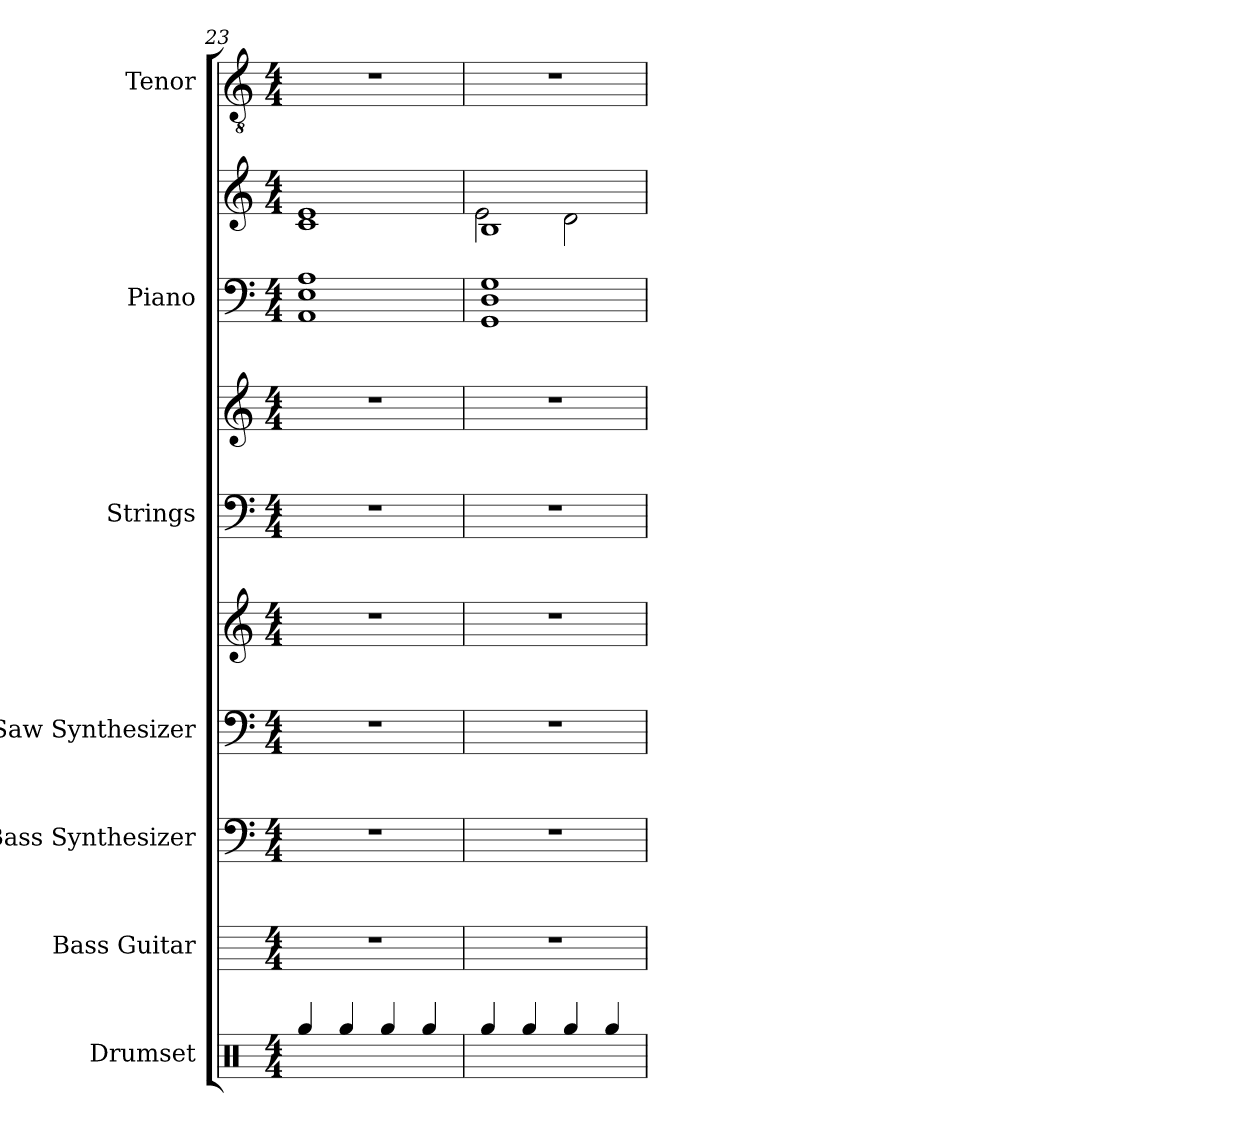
**kern	**kern	**kern	**kern	**kern	**kern	**kern	**kern	**kern	**kern
*part7	*part6	*part5	*part4	*part4	*part3	*part3	*part2	*part2	*part1
*staff10	*staff9	*staff8	*staff7	*staff6	*staff5	*staff4	*staff3	*staff2	*staff1
*I"Drumset	*I"Bass Guitar	*I"Bass Synthesizer	*I"Saw Synthesizer	*	*I"Strings	*	*I"Piano	*	*I"Tenor
*I'D. Set	*I'B. Guit.	*I'Synth.	*I'Synth.	*	*I'St.	*	*I'Pno.	*	*I'T.
*clefX	*	*clefF4	*clefF4	*clefG2	*clefF4	*clefG2	*clefF4	*clefG2	*clefGv2
*	*ITrd7c12	*	*	*	*	*	*	*	*
*k[]	*k[]	*k[]	*k[]	*k[]	*k[]	*k[]	*k[]	*k[]	*k[]
*M4/4	*M4/4	*M4/4	*M4/4	*M4/4	*M4/4	*M4/4	*M4/4	*M4/4	*M4/4
=23	=23	=23	=23	=23	=23	=23	=23	=23	=23
4Rgg/	1r	1r	1r	1r	1r	1r	1AA 1E 1A	1c 1e	1r
4Rgg/	.	.	.	.	.	.	.	.	.
4Rgg/	.	.	.	.	.	.	.	.	.
4Rgg/	.	.	.	.	.	.	.	.	.
=24	=24	=24	=24	=24	=24	=24	=24	=24	=24
*	*	*	*	*	*	*	*	*^	*
4Rgg/	1r	1r	1r	1r	1r	1r	1GG 1D 1G	1B	2e\	1r
4Rgg/	.	.	.	.	.	.	.	.	.	.
4Rgg/	.	.	.	.	.	.	.	.	2d\	.
4Rgg/	.	.	.	.	.	.	.	.	.	.
*	*	*	*	*	*	*	*	*v	*v	*
=	=	=	=	=	=	=	=	=	=
*-	*-	*-	*-	*-	*-	*-	*-	*-	*-
